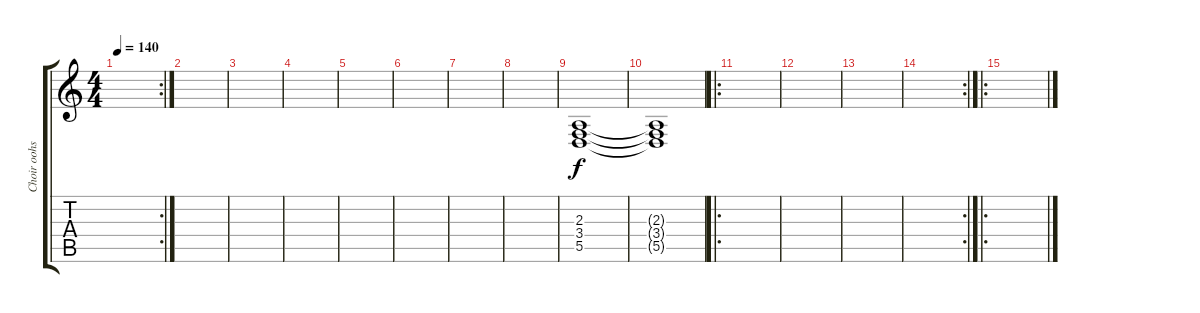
\track ("Choir oohs" "Choir oohs") {instrument choiraahs}
\staff {score tabs}
\tuning (E4 B3 G3 D3 A2 E2) {hide}
\rc 2
\ts (4 4)
\tempo 140
\clef g2
\ks c
|
|
|
|
|
|
|
|
(2.3 3.4 5.5).1 |
(2.3{t} 3.4{t} 5.5{t}).1 |
\ro
|
|
|
\rc 2
|
\ro
